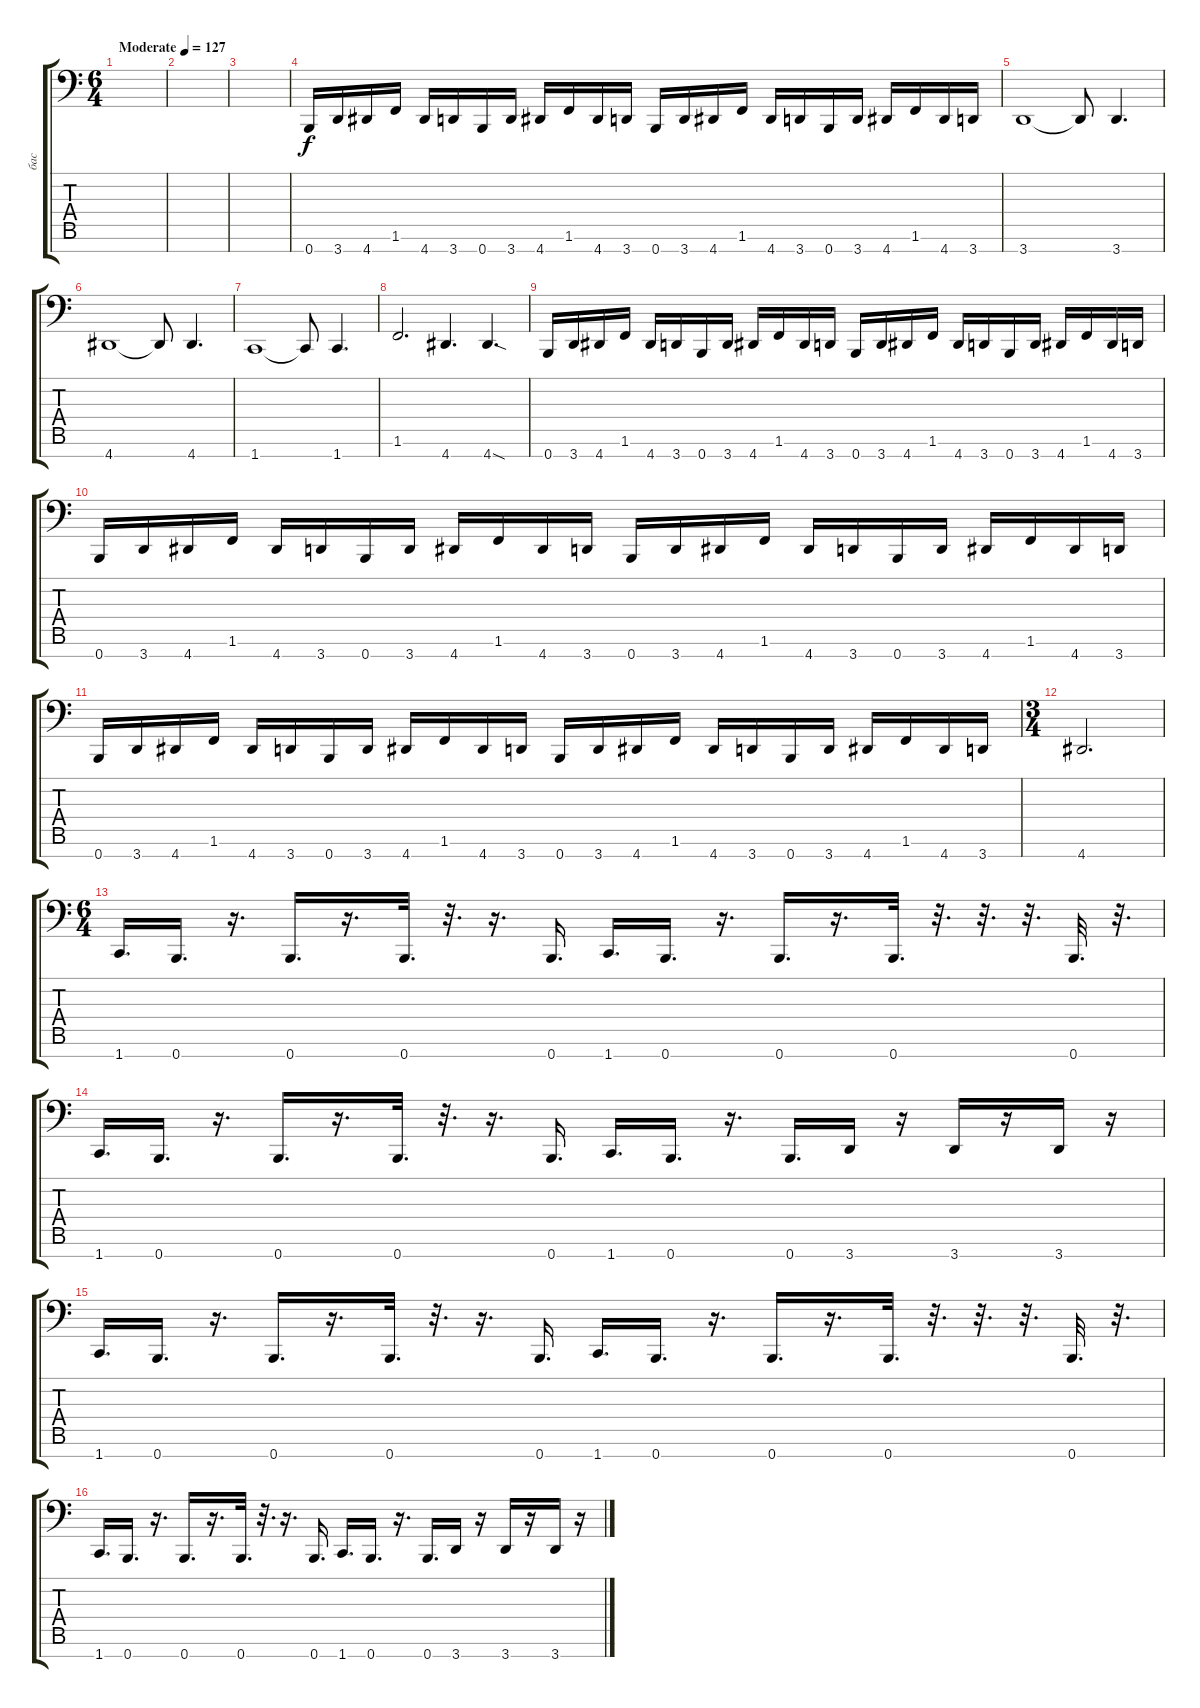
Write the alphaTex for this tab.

\track ("бас" "бас") {instrument electricbassfinger}
\staff {score tabs}
\tuning (E3 B2 G2 D2 A1 E1 B0) {hide}
\ts (6 4)
\tempo (127 "Moderate")
\clef f4
\ks c
|
|
|
0.7.16 3.7.16 4.7.16 1.6.16 4.7.16 3.7.16 0.7.16 3.7.16 4.7.16 1.6.16 4.7.16 3.7.16 0.7.16 3.7.16 4.7.16 1.6.16 4.7.16 3.7.16 0.7.16 3.7.16 4.7.16 1.6.16 4.7.16 3.7.16 |
3.7.1 3.7{t}.8 3.7.4{d} |
4.7.1 4.7{t}.8 4.7.4{d} |
1.7.1 1.7{t}.8 1.7.4{d} |
1.6.2{d} 4.7.4{d} 4.7{sod}.4{d} |
0.7.16 3.7.16 4.7.16 1.6.16 4.7.16 3.7.16 0.7.16 3.7.16 4.7.16 1.6.16 4.7.16 3.7.16 0.7.16 3.7.16 4.7.16 1.6.16 4.7.16 3.7.16 0.7.16 3.7.16 4.7.16 1.6.16 4.7.16 3.7.16 |
0.7.16 3.7.16 4.7.16 1.6.16 4.7.16 3.7.16 0.7.16 3.7.16 4.7.16 1.6.16 4.7.16 3.7.16 0.7.16 3.7.16 4.7.16 1.6.16 4.7.16 3.7.16 0.7.16 3.7.16 4.7.16 1.6.16 4.7.16 3.7.16 |
0.7.16 3.7.16 4.7.16 1.6.16 4.7.16 3.7.16 0.7.16 3.7.16 4.7.16 1.6.16 4.7.16 3.7.16 0.7.16 3.7.16 4.7.16 1.6.16 4.7.16 3.7.16 0.7.16 3.7.16 4.7.16 1.6.16 4.7.16 3.7.16 |
\ts (3 4)
4.7.2{d} |
\ts (6 4)
1.7.16{d} 0.7.16{d} r.16{d} 0.7.16{d} r.16{d} 0.7.32{d} r.32{d} r.16{d} 0.7.16{d} 1.7.16{d} 0.7.16{d} r.16{d} 0.7.16{d} r.16{d} 0.7.32{d} r.32{d} r.32{d} r.32{d} 0.7.32{d} r.32{d} |
1.7.16{d} 0.7.16{d} r.16{d} 0.7.16{d} r.16{d} 0.7.32{d} r.32{d} r.16{d} 0.7.16{d} 1.7.16{d} 0.7.16{d} r.16{d} 0.7.16{d} 3.7.16 r.16 3.7.16 r.16 3.7.16 r.16 |
1.7.16{d} 0.7.16{d} r.16{d} 0.7.16{d} r.16{d} 0.7.32{d} r.32{d} r.16{d} 0.7.16{d} 1.7.16{d} 0.7.16{d} r.16{d} 0.7.16{d} r.16{d} 0.7.32{d} r.32{d} r.32{d} r.32{d} 0.7.32{d} r.32{d} |
1.7.16{d} 0.7.16{d} r.16{d} 0.7.16{d} r.16{d} 0.7.32{d} r.32{d} r.16{d} 0.7.16{d} 1.7.16{d} 0.7.16{d} r.16{d} 0.7.16{d} 3.7.16 r.16 3.7.16 r.16 3.7.16 r.16
